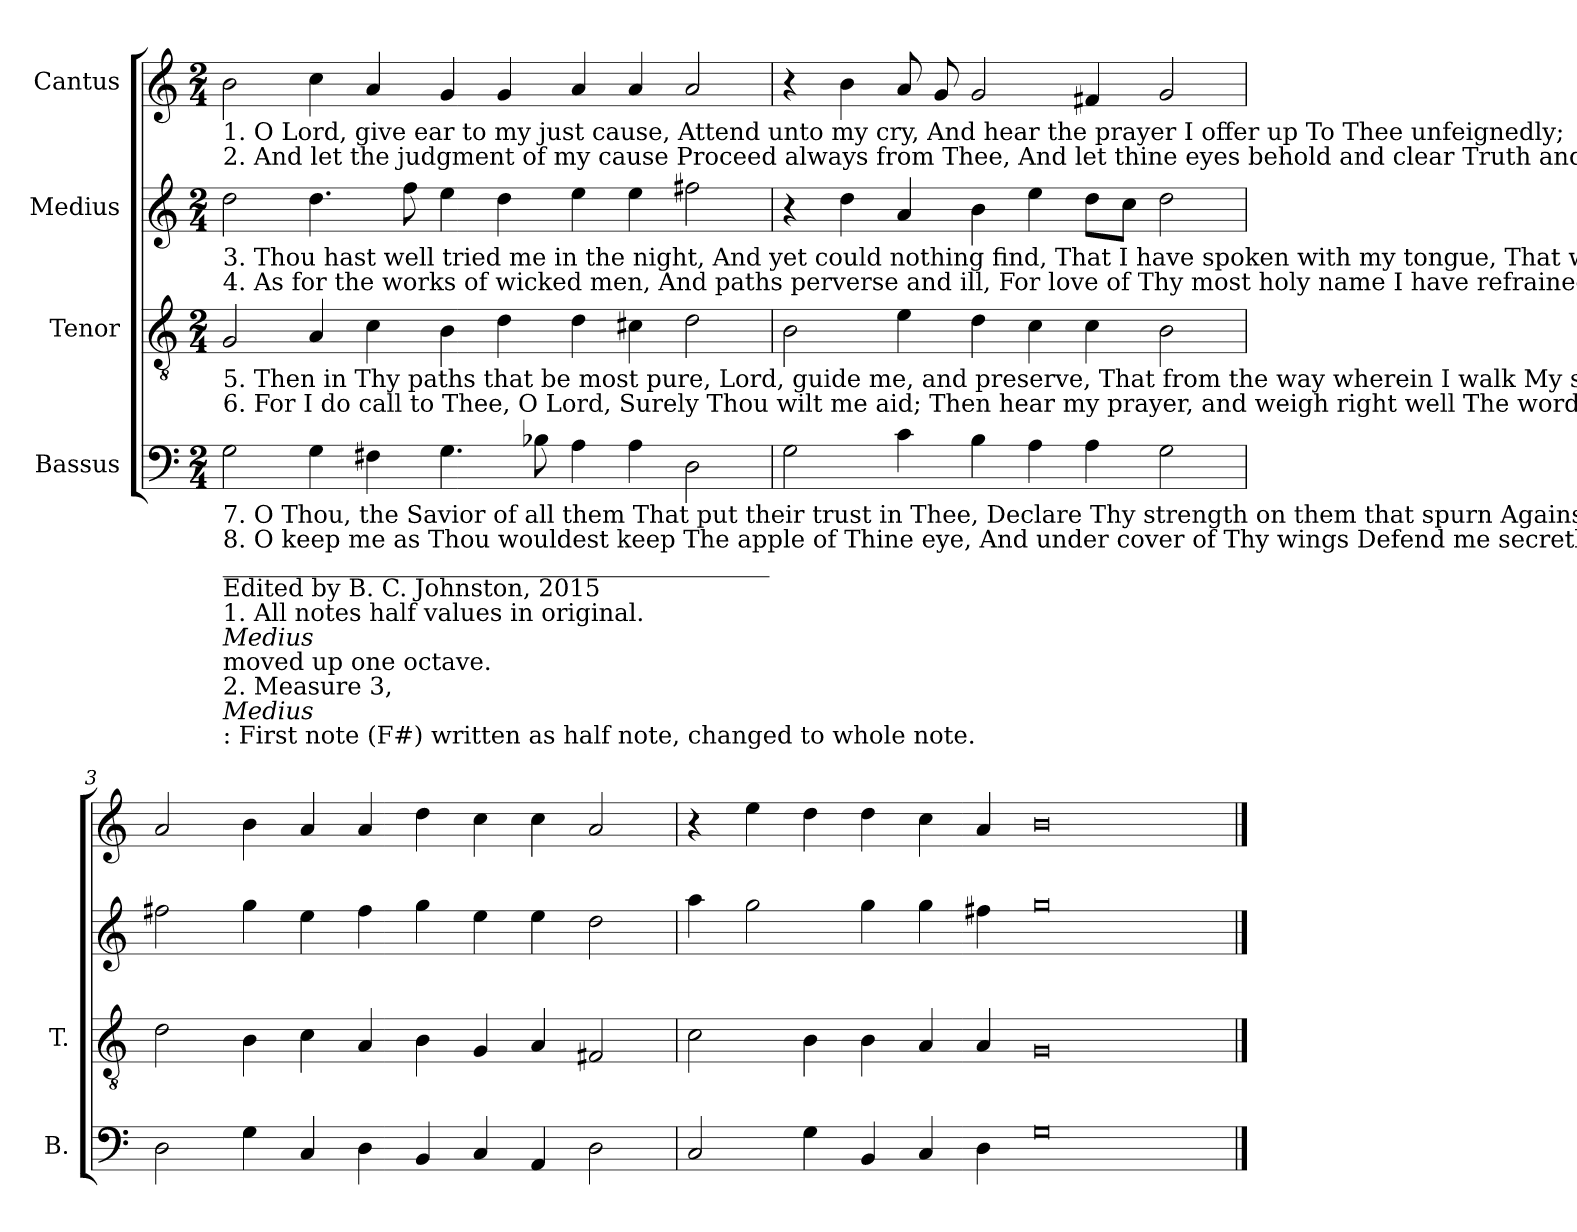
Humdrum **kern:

**kern	**kern	**kern	**kern
*part4	*part3	*part2	*part1
*staff4	*staff3	*staff2	*staff1
*I"Bassus	*I"Tenor	*I"Medius	*I"Cantus
*I'B.	*I'T.	*	*
*clefF4	*clefGv2	*clefG2	*clefG2
*k[]	*k[]	*k[]	*k[]
*M2/4	*M2/4	*M2/4	*M2/4
=1	=1	=1	=1
!	!	!	!LO:TX:b:t=1. O Lord, give ear to my just cause,             Attend unto my cry,           And hear the prayer I offer up      To Thee unfeignedly;
!	!	!	!LO:TX:b:t=2. And let the judgment of my cause       Proceed always from Thee,  And let thine eyes behold and clear Truth and simplicity.
!	!	!LO:TX:b:t=3. Thou hast well tried me in the night, And yet could  nothing find, That I have spoken with my tongue, That was not in my mind.	!
!	!	!LO:TX:b:t=4. As for the works of wicked men,        And paths perverse and ill,      For love of Thy most holy name  I have refrained still.	!
!	!LO:TX:b:t=5. Then in Thy paths that be most pure,  Lord, guide me, and preserve, That from the way wherein I walk My steps may never swerve.	!	!
!	!LO:TX:b:t=6. For  I  do  call  to Thee, O Lord,  Surely Thou wilt me aid;  Then hear my prayer, and weigh right well  The words that I have said.	!	!
!LO:TX:b:t=7. O  Thou,  the  Savior  of  all  them  That put their trust in Thee,  Declare Thy strength on them that spurn  Against Thy majesty.	!	!	!
!LO:TX:b:t=8. O keep me as Thou wouldest keep     The apple of Thine eye,            And under cover of Thy wings         Defend me secretly.	!	!	!
!LO:TX:b:t=_____________________________________________	!	!	!
!LO:TX:b:t=Edited by B. C. Johnston, 2015	!	!	!
!LO:TX:b:t=1. All notes half values in original.	!	!	!
!LO:TX:b:i:t=Medius	!	!	!
!LO:TX:b:t=moved up one octave.	!	!	!
!LO:TX:b:t=2. Measure 3,	!	!	!
!LO:TX:b:i:t=Medius	!	!	!
!LO:TX:b:t=&colon; First note (F#) written as half note, changed to whole note.	!	!	!
2G\	2G/	2dd\	2b\
4G\	4A/	4.dd\	4cc\
4F#X\	4c\	.	4a/
.	.	8ff\	.
4.G\	4B\	4ee\	4g/
.	4d\	4dd\	4g/
8B-X\	.	.	.
4A\	4d\	4ee\	4a/
4A\	4c#X\	4ee\	4a/
2D\	2d\	2ff#X\	2a/
=2	=2	=2	=2
2G\	2B\	4r	4r
.	.	4dd\	4b\
4c\	4e\	4a/	8a/
.	.	.	8g/
4B\	4d\	4b\	2g/
4A\	4c\	4ee\	.
4A\	4c\	8dd\L	4f#X/
.	.	8cc\J	.
2G\	2B\	2dd\	2g/
=3	=3	=3	=3
2D\	2d\	2ff#X\	2a/
4G\	4B\	4gg\	4b\
4C/	4c\	4ee\	4a/
4D\	4A/	4ff#\	4a/
4BB/	4B\	4gg\	4dd\
4C/	4G/	4ee\	4cc\
4AA/	4A/	4ee\	4cc\
2D\	2F#X/	2dd\	2a/
=4	=4	=4	=4
2C/	2c\	4aa\	4r
.	.	2gg\	4ee\
4G\	4B\	.	4dd\
4BB/	4B\	4gg\	4dd\
4C/	4A/	4gg\	4cc\
4D\	4A/	4ff#X\	4a/
0G	0G	0gg	0b
==	==	==	==
*-	*-	*-	*-
